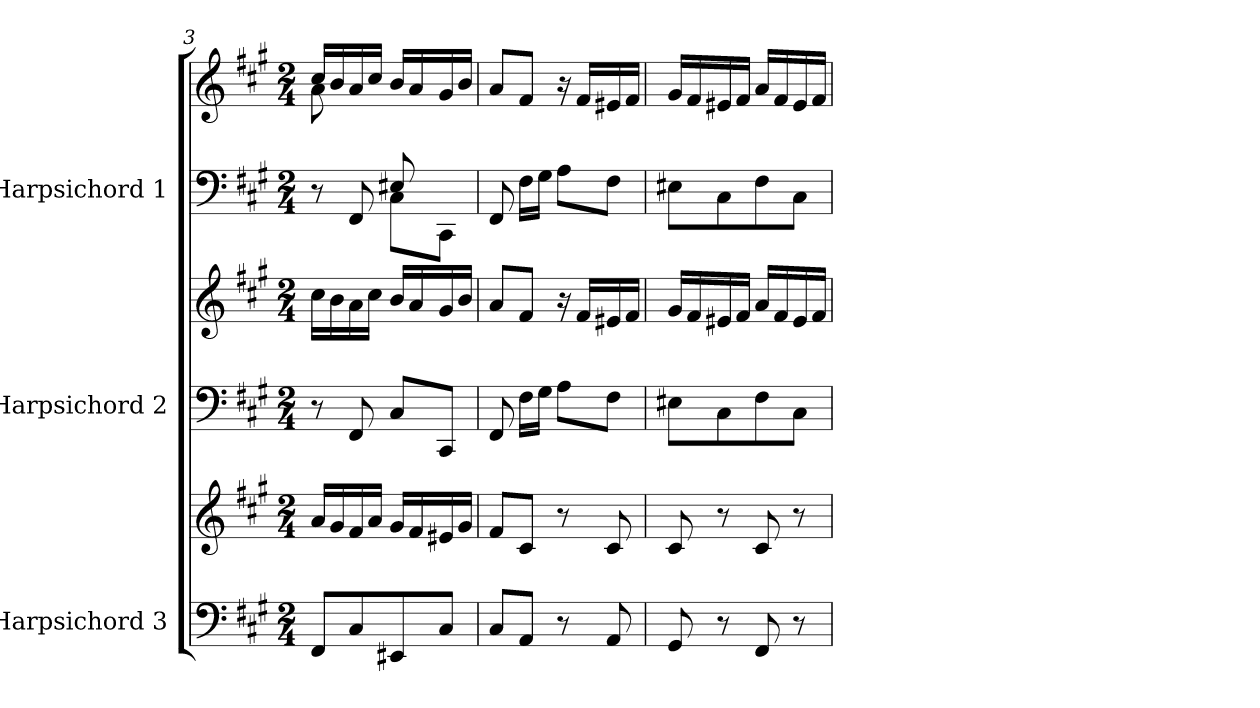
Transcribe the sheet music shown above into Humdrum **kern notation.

**kern	**kern	**kern	**kern	**kern	**kern
*part3	*part3	*part2	*part2	*part1	*part1
*staff6	*staff5	*staff4	*staff3	*staff2	*staff1
*I"Harpsichord 3	*	*I"Harpsichord 2	*	*I"Harpsichord 1	*
*I'Hp	*	*I'Hp	*	*I'Hp	*
*clefF4	*clefG2	*clefF4	*clefG2	*clefF4	*clefG2
*k[f#c#g#]	*k[f#c#g#]	*k[f#c#g#]	*k[f#c#g#]	*k[f#c#g#]	*k[f#c#g#]
*M2/4	*M2/4	*M2/4	*M2/4	*M2/4	*M2/4
=3	=3	=3	=3	=3	=3
*	*	*	*	*^	*^
8FF#/L	16a/LL	8r	16cc#\LL	4ryy	8r	16cc#/LL	8a\
.	16g#/	.	16b\	.	.	16b/	.
8C#/	16f#/	8FF#/	16a\	.	8FF#/	16a/	4.ryy
.	16a/JJ	.	16cc#\JJ	.	.	16cc#/JJ	.
8EE#X/	16g#/LL	8C#/L	16b/LL	8E#X/	8C#\L	16b/LL	.
.	16f#/	.	16a/	.	.	16a/	.
8C#/J	16e#X/	8CC#/J	16g#/	8ryy	8CC#\J	16g#/	.
.	16g#/JJ	.	16b/JJ	.	.	16b/JJ	.
*	*	*	*	*v	*v	*	*
*	*	*	*	*	*v	*v
=4	=4	=4	=4	=4	=4
8C#/L	8f#/L	8FF#/	8a/L	8FF#/	8a/L
8AA/J	8c#/J	16F#\LL	8f#/J	16F#\LL	8f#/J
.	.	16G#\JJ	.	16G#\JJ	.
8r	8r	8A\L	16r	8A\L	16r
.	.	.	16f#/LL	.	16f#/LL
8AA/	8c#/	8F#\J	16e#X/	8F#\J	16e#X/
.	.	.	16f#/JJ	.	16f#/JJ
=5	=5	=5	=5	=5	=5
8GG#/	8c#/	8E#X\L	16g#/LL	8E#X\L	16g#/LL
.	.	.	16f#/	.	16f#/
8r	8r	8C#\	16e#X/	8C#\	16e#X/
.	.	.	16f#/JJ	.	16f#/JJ
8FF#/	8c#/	8F#\	16a/LL	8F#\	16a/LL
.	.	.	16f#/	.	16f#/
8r	8r	8C#\J	16e#/	8C#\J	16e#/
.	.	.	16f#/JJ	.	16f#/JJ
=	=	=	=	=	=
*-	*-	*-	*-	*-	*-
